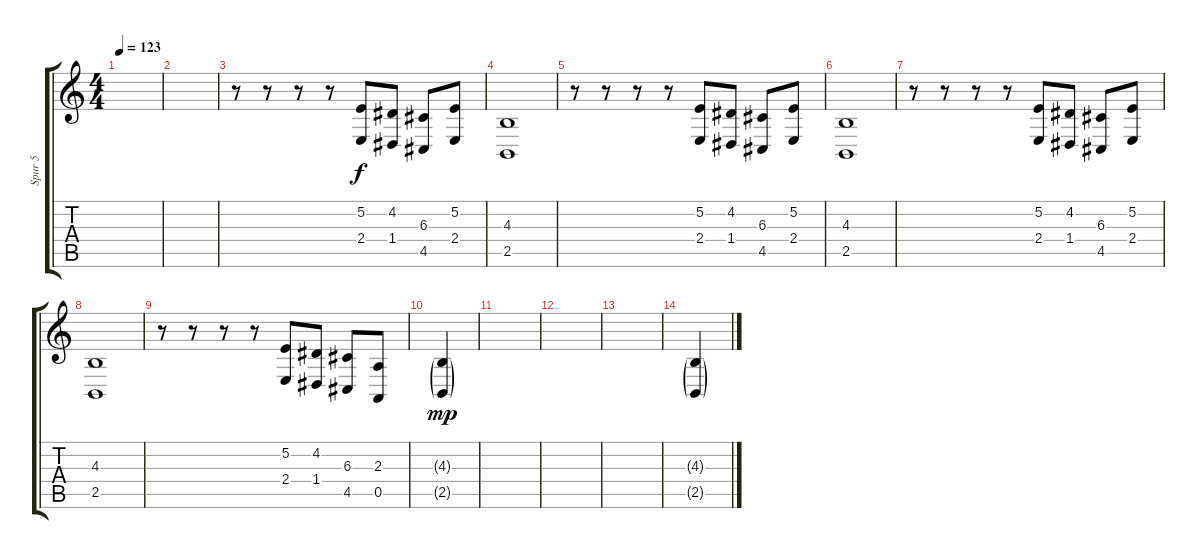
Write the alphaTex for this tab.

\track ("Spur 5" "Spur 5") {instrument brightacousticpiano}
\staff {score tabs}
\tuning (E4 B3 G3 D3 A2 E2) {hide}
\ts (4 4)
\tempo 123
\clef g2
\ks c
|
\section ("" "")
|
r.8 r.8 r.8 r.8 (5.2 2.4).8 (4.2 1.4).8 (6.3 4.5).8 (5.2 2.4).8 |
(4.3 2.5).1 |
r.8 r.8 r.8 r.8 (5.2 2.4).8 (4.2 1.4).8 (6.3 4.5).8 (5.2 2.4).8 |
(4.3 2.5).1 |
r.8 r.8 r.8 r.8 (5.2 2.4).8 (4.2 1.4).8 (6.3 4.5).8 (5.2 2.4).8 |
(4.3 2.5).1 |
r.8 r.8 r.8 r.8 (5.2 2.4).8 (4.2 1.4).8 (6.3 4.5).8 (2.3 0.5).8 |
\section ("" "")
(4.3{g} 2.5{g}).4{dy mp} |
|
|
|
(4.3{g} 2.5{g}).4
